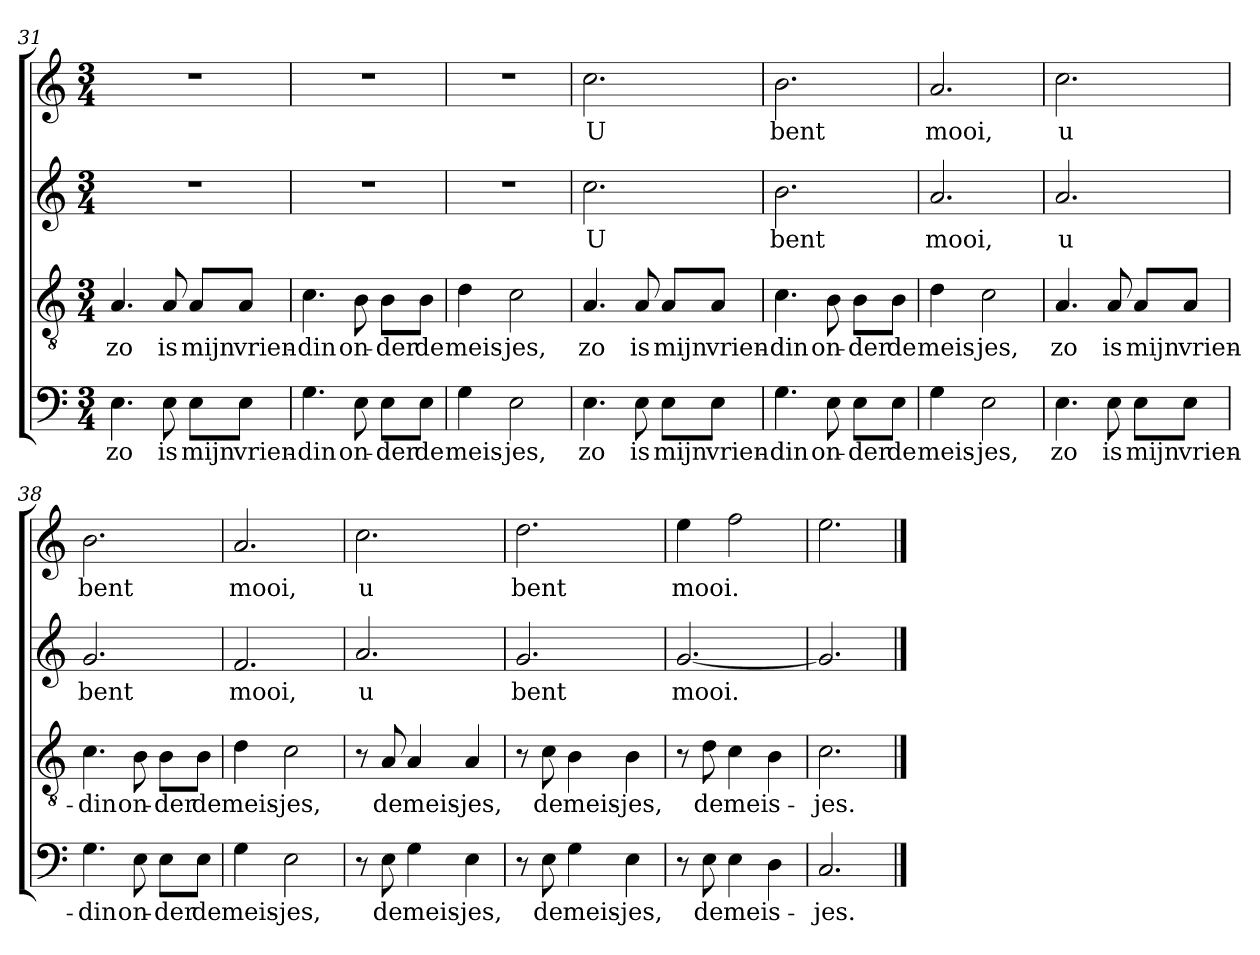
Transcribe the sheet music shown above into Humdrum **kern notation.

**kern	**text	**kern	**text	**kern	**text	**kern	**text
*part4	*part4	*part3	*part3	*part2	*part2	*part1	*part1
*staff4	*staff4	*staff3	*staff3	*staff2	*staff2	*staff1	*staff1
*clefF4	*	*clefGv2	*	*clefG2	*	*clefG2	*
*k[]	*	*k[]	*	*k[]	*	*k[]	*
*C:	*	*C:	*	*C:	*	*C:	*
*M3/4	*	*M3/4	*	*M3/4	*	*M3/4	*
=31	=31	=31	=31	=31	=31	=31	=31
4.E\	zo	4.A/	zo	2.r	.	2.r	.
8E\	is	8A/	is	.	.	.	.
8E\L	mijn	8A/L	mijn	.	.	.	.
8E\J	vrien-	8A/J	vrien-	.	.	.	.
=32	=32	=32	=32	=32	=32	=32	=32
4.G\	-din	4.c\	-din	2.r	.	2.r	.
8E\	on-	8B\	on-	.	.	.	.
8E\L	-der	8B\L	-der	.	.	.	.
8E\J	de	8B\J	de	.	.	.	.
!!LO:LB:g=z
=33	=33	=33	=33	=33	=33	=33	=33
4G\	meis-	4d\	meis-	2.r	.	2.r	.
2E\	-jes,	2c\	-jes,	.	.	.	.
=34	=34	=34	=34	=34	=34	=34	=34
4.E\	zo	4.A/	zo	2.cc\	U	2.cc\	U
8E\	is	8A/	is	.	.	.	.
8E\L	mijn	8A/L	mijn	.	.	.	.
8E\J	vrien-	8A/J	vrien-	.	.	.	.
=35	=35	=35	=35	=35	=35	=35	=35
4.G\	-din	4.c\	-din	2.b\	bent	2.b\	bent
8E\	on-	8B\	on-	.	.	.	.
8E\L	-der	8B\L	-der	.	.	.	.
8E\J	de	8B\J	de	.	.	.	.
=36	=36	=36	=36	=36	=36	=36	=36
4G\	meis-	4d\	meis-	2.a/	mooi,	2.a/	mooi,
2E\	-jes,	2c\	-jes,	.	.	.	.
=37	=37	=37	=37	=37	=37	=37	=37
4.E\	zo	4.A/	zo	2.a/	u	2.cc\	u
8E\	is	8A/	is	.	.	.	.
8E\L	mijn	8A/L	mijn	.	.	.	.
8E\J	vrien-	8A/J	vrien-	.	.	.	.
!!LO:LB:g=z
=38	=38	=38	=38	=38	=38	=38	=38
4.G\	-din	4.c\	-din	2.g/	bent	2.b\	bent
8E\	on-	8B\	on-	.	.	.	.
8E\L	-der	8B\L	-der	.	.	.	.
8E\J	de	8B\J	de	.	.	.	.
=39	=39	=39	=39	=39	=39	=39	=39
4G\	meis-	4d\	meis-	2.f/	mooi,	2.a/	mooi,
2E\	-jes,	2c\	-jes,	.	.	.	.
=40	=40	=40	=40	=40	=40	=40	=40
8r	.	8r	.	2.a/	u	2.cc\	u
8E\	de	8A/	de	.	.	.	.
4G\	meis-	4A/	meis-	.	.	.	.
4E\	-jes,	4A/	-jes,	.	.	.	.
=41	=41	=41	=41	=41	=41	=41	=41
8r	.	8r	.	2.g/	bent	2.dd\	bent
8E\	de	8c\	de	.	.	.	.
4G\	meis-	4B\	meis-	.	.	.	.
4E\	-jes,	4B\	-jes,	.	.	.	.
=42	=42	=42	=42	=42	=42	=42	=42
8r	.	8r	.	[2.g/	mooi.	4ee\	mooi.
8E\	de	8d\	de	.	.	.	.
4E\	meis-	4c\	meis-	.	.	2ff\	.
4D\	.	4B\	.	.	.	.	.
=43	=43	=43	=43	=43	=43	=43	=43
2.C/	-jes.	2.c\	-jes.	2.g/]	.	2.ee\	.
==	==	==	==	==	==	==	==
*-	*-	*-	*-	*-	*-	*-	*-
